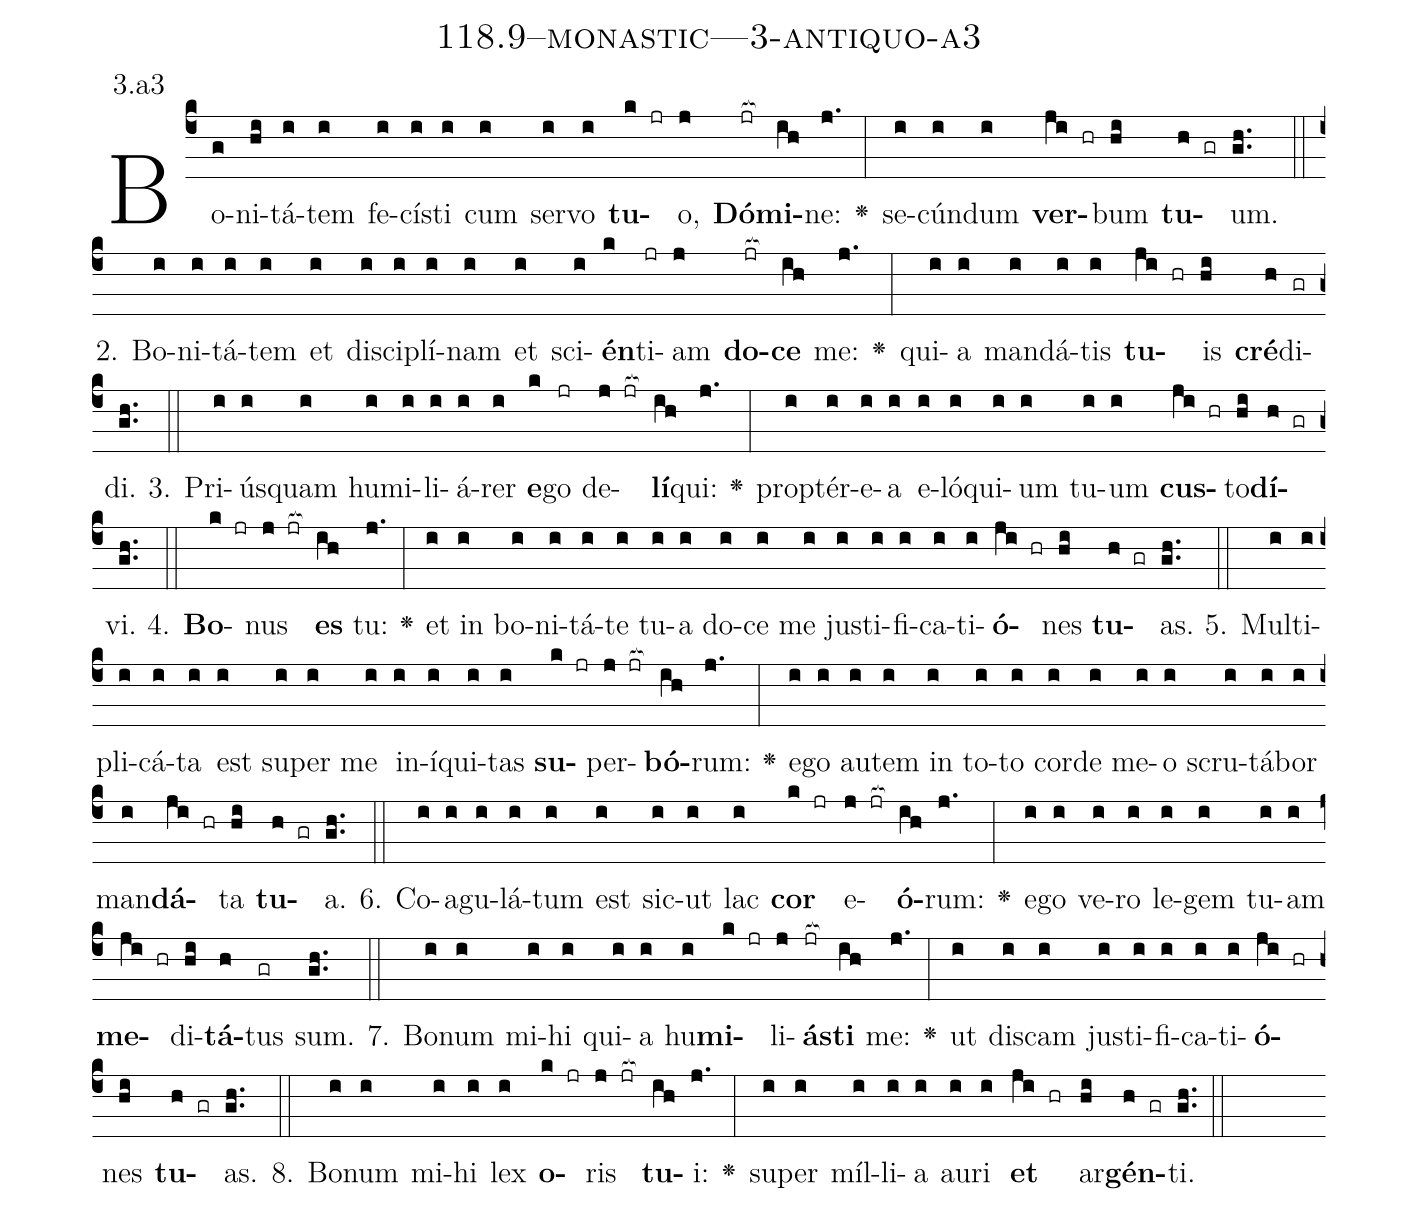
name: 118.9--monastic---3-antiquo-a3;
annotation: 3.a3;
%%
(c4)Bo(g)ni(hi)tá(i)tem(i) fe(i)cís(i)ti(i) cum(i) ser(i)vo(i) <b>tu</b>(k jr)o,(j) <b>Dó</b>(jr[ocb:1{])<b>mi</b>(ih[ocb:0}])ne:(j.) <v>\greheightstar</v>(:) se(i)cún(i)dum(i) <b>ver</b>(ji hr)bum(hi) <b>tu</b>(h gr)um.(gh..) (::)
2. Bo(i)ni(i)tá(i)tem(i) et(i) di(i)sci(i)plí(i)nam(i) et(i) sci(i)<b>én</b>(k)ti(jr)am(j) <b>do</b>(jr[ocb:1{])<b>ce</b>(ih[ocb:0}]) me:(j.) <v>\greheightstar</v>(:) qui(i)a(i) man(i)dá(i)tis(i) <b>tu</b>(ji hr)is(hi) <b>cré</b>(h)di(gr)di.(gh..) (::)
3. Pri(i)ús(i)quam(i) hu(i)mi(i)li(i)á(i)rer(i) <b>e</b>(k)go(jr) de(j jr[ocb:1{])<b>lí</b>(ih[ocb:0}])qui:(j.) <v>\greheightstar</v>(:) prop(i)tér(i)e(i)a(i) e(i)ló(i)qui(i)um(i) tu(i)um(i) <b>cus</b>(ji hr)to(hi)<b>dí</b>(h gr)vi.(gh..) (::)
4. <b>Bo</b>(k jr)nus(j jr[ocb:1{]) <b>es</b>(ih[ocb:0}]) tu:(j.) <v>\greheightstar</v>(:) et(i) in(i) bo(i)ni(i)tá(i)te(i) tu(i)a(i) do(i)ce(i) me(i) jus(i)ti(i)fi(i)ca(i)ti(i)<b>ó</b>(ji hr)nes(hi) <b>tu</b>(h gr)as.(gh..) (::)
5. Mul(i)ti(i)pli(i)cá(i)ta(i) est(i) su(i)per(i) me(i) in(i)í(i)qui(i)tas(i) <b>su</b>(k jr)per(j jr[ocb:1{])<b>bó</b>(ih[ocb:0}])rum:(j.) <v>\greheightstar</v>(:) e(i)go(i) au(i)tem(i) in(i) to(i)to(i) cor(i)de(i) me(i)o(i) scru(i)tá(i)bor(i) man(i)<b>dá</b>(ji hr)ta(hi) <b>tu</b>(h gr)a.(gh..) (::)
6. Co(i)a(i)gu(i)lá(i)tum(i) est(i) sic(i)ut(i) lac(i) <b>cor</b>(k jr) e(j jr[ocb:1{])<b>ó</b>(ih[ocb:0}])rum:(j.) <v>\greheightstar</v>(:) e(i)go(i) ve(i)ro(i) le(i)gem(i) tu(i)am(i) <b>me</b>(ji hr)di(hi)<b>tá</b>(h)tus(gr) sum.(gh..) (::)
7. Bo(i)num(i) mi(i)hi(i) qui(i)a(i) hu(i)<b>mi</b>(k jr)li(j)<b>ás</b>(jr[ocb:1{])<b>ti</b>(ih[ocb:0}]) me:(j.) <v>\greheightstar</v>(:) ut(i) dis(i)cam(i) jus(i)ti(i)fi(i)ca(i)ti(i)<b>ó</b>(ji hr)nes(hi) <b>tu</b>(h gr)as.(gh..) (::)
8. Bo(i)num(i) mi(i)hi(i) lex(i) <b>o</b>(k jr)ris(j jr[ocb:1{]) <b>tu</b>(ih[ocb:0}])i:(j.) <v>\greheightstar</v>(:) su(i)per(i) míl(i)li(i)a(i) au(i)ri(i) <b>et</b>(ji hr) ar(hi)<b>gén</b>(h gr)ti.(gh..) (::)
